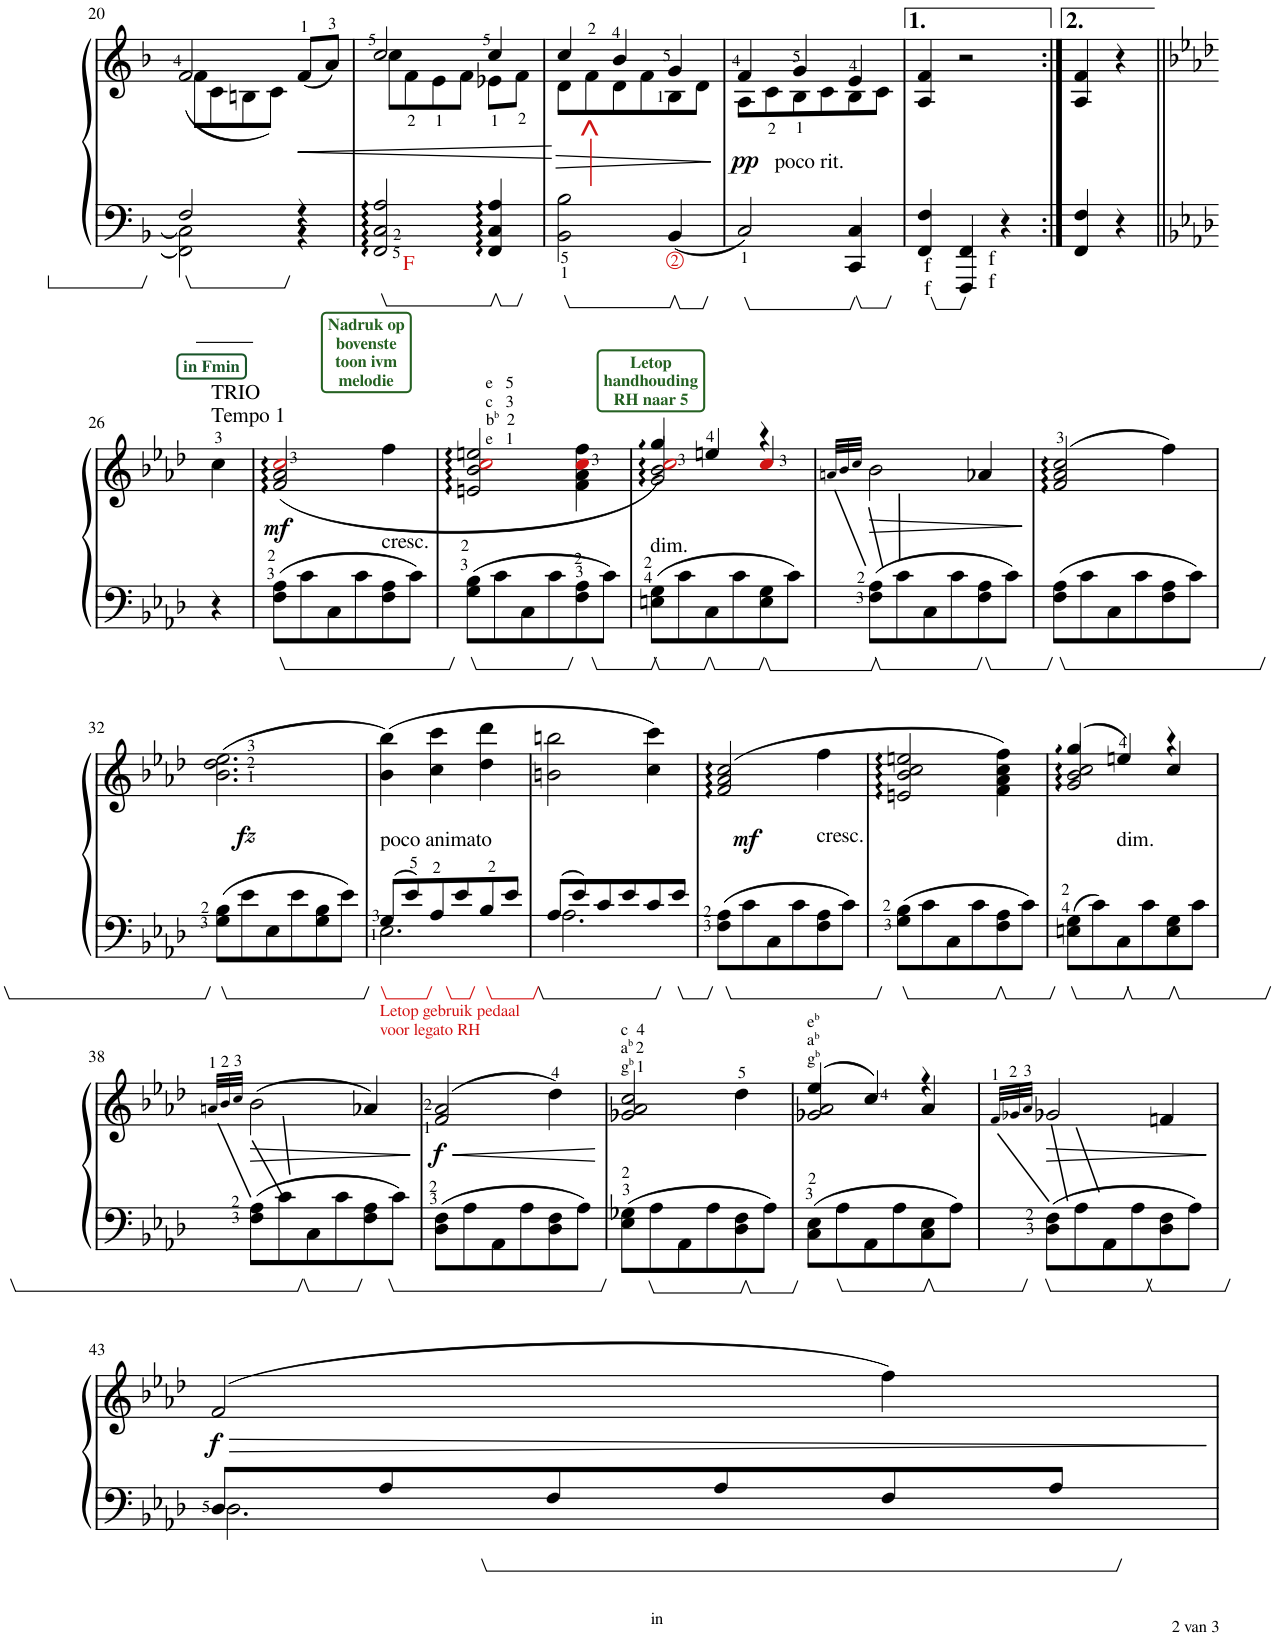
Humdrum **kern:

**kern	**kern	**dynam
*part1	*part1	*part1
*staff2	*staff1	*staff1/2
*I"Piano	*	*
*I'Pno.	*	*
!!LO:PB:g=z
*clefF4	*clefG2	*
*k[b-]	*k[b-]	*
*M3/4	*M3/4	*
=20	=20	=20
*^	*^	*
2F/	2FF\] 2C\]	8f\L	(2f/	.
.	.	8c\	.	.
.	.	8Bn\	.	.
.	.	(8c\J	.	.
4r	4r	(8f/L	4ryy	.
.	.	8a/J)	.	.
*v	*v	*	*	*
=21	=21	=21	=21
!LO:TX:b:color=#D11414:t=F	!	!	!
2FF/ 2C/ 2A/	8cc\L	2cc/	.
.	8f\	.	.
.	8e\	.	.
.	8f\J	.	.
4FF/ 4C/ 4A/	8e-X\L	4cc/	.
.	8f\J	.	.
=22	=22	=22	=22
!LO:TX:a:color=#CE1414:t=^	!	!	!
2BB-\ 2B-\	8d\L	4cc/	.
.	8f>\	.	.
.	8d\	4b-/	.
.	8f\	.	.
4BB-/	8B-\	4g/	.
.	8d\J	.	.
=23	=23	=23	=23
!LO:TX:a:t=poco rit.	!	!	!
!	!	!	!LO:DY:a=2
2C/)	8A\L	4f/	pp
.	8c\	.	.
.	8B-\	4g/	.
.	8c\	.	.
4CC/ 4C/	8B-\	4e/	.
.	8c\J	.	.
*	*v	*v	*
=24	=24	=24
4FF/ 4F/	4A/ 4f/	.
!LO:TX:b:t=f	!	!
!LO:TX:b:t=f	!	!
4FFF/ 4FF/	2r	.
4r	.	.
=25:|!	=25:|!	=25:|!
4FF/ 4F/	4A/ 4f/	.
!LO:TX:b:t=f	!	!
!LO:TX:b:t=f	!	!
4r	4r	.
!!LO:LB:g=z
=26||	=26||	=26||
*k[b-e-a-d-]	*k[b-e-a-d-]	*
!	!LO:TX:a:t=TRIO	!
!	!LO:TX:a:t=Tempo 1	!
!	!LO:TX:a:B:color=#195529:t=in Fmin	!
4r	4cc\	.
=27	=27	=27
!	!	!LO:DY:b
8F\ 8A-\L	(2f/ 2a-/ 2cci/	mf
8c\	.	.
8C\	.	.
8c\	.	.
!	!LO:TX:b:t=cresc.	!
8F\ 8A-\	4ff\	.
8c\J	.	.
=28	=28	=28
!	!LO:TX:a:t=e   5	!
!	!LO:TX:a:t=c   3	!
!	!LO:TX:a:t=b	!
!	!LO:TX:a:t=b	!
!	!LO:TX:a:t=2	!
!	!LO:TX:a:t=e   1	!
!	!LO:TX:a:B:color=#256122:t=Nadruk op	!
!	!LO:TX:a:t=bovenste	!
!	!LO:TX:a:t=toon ivm	!
!	!LO:TX:a:t=melodie	!
8G\ 8B-\L	2en/ 2b-/ 2cci/ 2een/	.
8c\	.	.
8C\	.	.
8c\	.	.
8F\ 8A-\	4f\ 4a-\ 4cci\ 4ff\	.
8c\J	.	.
=29	=29	=29
*	*^	*
!	!LO:TX:a:B:color=#256122:t=Letop	!	!
!	!LO:TX:a:t=handhouding	!	!
!	!LO:TX:a:t=RH naar 5	!	!
!LO:TX:a:t=dim.	!	!	!
8En\ 8G\L	2g/ 2b-/ 2cci/	4gg/)	.
8c\	.	.	.
8C\	.	4een/	.
8c\	.	.	.
8E\ 8G\	4r	4cci/	.
8c\J	.	.	.
*	*v	*v	*
=30	=30	=30
.	32qan/LLL	.
.	32qb-/	.
.	32qcc/JJJ	.
!	!	!LO:HP:b
8F\ 8A-\L	2b-\	>
8c\	.	.
8C\	.	.
8c\	.	.
8F\ 8A-\	4a-X/	.
8c\J	.	.
.	.	]
=31	=31	=31
8F\ 8A-\L	(2f/ 2a-/ 2cc/	.
8c\	.	.
8C\	.	.
8c\	.	.
8F\ 8A-\	4ff\)	.
8c\J	.	.
!!LO:LB:g=z
=32	=32	=32
*	*^	*
8G\ 8B-\L	(2.b-\ 2.dd-\ 2.ee-\	8ryy	.
!	!	!	!LO:DY:b
8e-\	.	2ryy	fz
8E-\	.	.	.
8e-\	.	.	.
8G\ 8B-\	.	.	.
8e-\J	.	8ryy	.
=33	=33	=33	=33
*^	*	*	*
!	!	!LO:TX:b:t=poco animato	!	!
!LO:TX:b:color=#D31414:t=Letop gebruik pedaal	!	!	!	!
!LO:TX:b:t=voor legato RH	!	!	!	!
*	*	*v	*v	*
8G/L	2.E-\	(4b-\ 4bb-\)	.
8e-/	.	.	.
8A-/	.	4cc\ 4ccc\	.
8e-/	.	.	.
8B-/	.	4dd-\ 4ddd-\	.
8e-/J	.	.	.
=34	=34	=34	=34
8A-/L	2.A-\	2bn\ 2bbn\	.
8e-/	.	.	.
8c/	.	.	.
8e-/	.	.	.
8c/	.	4cc\ 4ccc\)	.
8e-/J	.	.	.
*v	*v	*	*
=35	=35	=35
*	*^	*
8F\ 8A-\L	(2f/ 2a-/ 2cc/	8ryy	.
!	!	!	!LO:DY:b
8c\	.	2ryy	mf
8C\	.	.	.
8c\	.	.	.
!	!LO:TX:b:t=cresc.	!	!
8F\ 8A-\	4ff\	.	.
8c\J	.	8ryy	.
*	*v	*v	*
=36	=36	=36
8G\ 8B-\L	2en/ 2b-/ 2cc/ 2een/	.
8c\	.	.
8C\	.	.
8c\	.	.
8F\ 8A-\	4f\ 4a-\ 4cc\ 4ff\)	.
8c\J	.	.
=37	=37	=37
*	*^	*
8En\ 8G\L	2g/ 2b-/ 2cc/	(>4gg/	.
8c\	.	.	.
!	!	!LO:TX:b:t=dim.	!
8C\	.	4een/)	.
8c\	.	.	.
8E\ 8G\	4r	4cc/	.
8c\J	.	.	.
*	*v	*v	*
!!LO:LB:g=z
=38	=38	=38
.	32qan/LLL	.
.	32qb-/	.
.	32qcc/JJJ	.
8F\ 8A-\L	(2b-\	.
8c\	.	.
8C\	.	.
8c\	.	.
8F\ 8A-\	4a-X/)	.
8c\J	.	.
=39	=39	=39
!	!	!LO:HP:b
!	!	!LO:DY:n=1:b
8D-\ 8F\L	(2f/ 2a-/	< f
8A-\	.	.
8AA-\	.	.
8A-\	.	.
8D-\ 8F\	4dd-\)	.
8A-\J	.	.
.	.	[
=40	=40	=40
!	!LO:TX:a:t=c  4	!
!	!LO:TX:a:t=a	!
!	!LO:TX:a:t=b	!
!	!LO:TX:a:t=2	!
!	!LO:TX:a:t=g	!
!	!LO:TX:a:t=b	!
!	!LO:TX:a:t=1	!
8E-\ 8G-X\L	2g-X/ 2a-/ 2cc/	.
8A-\	.	.
8AA-\	.	.
8A-\	.	.
8D-\ 8F\	4dd-\	.
8A-\J	.	.
=41	=41	=41
*	*^	*
!	!LO:TX:a:t=e	!	!
!	!LO:TX:a:t=b	!	!
!	!LO:TX:a:t=a	!	!
!	!LO:TX:a:t=b	!	!
!	!LO:TX:a:t=g	!	!
!	!LO:TX:a:t=b	!	!
8C\ 8E-\L	2g-X/ 2a-/	(>4ee-/	.
8A-\	.	.	.
8AA-\	.	4cc/)	.
8A-\	.	.	.
8C\ 8E-\	4r	4a-/	.
8A-\J	.	.	.
*	*v	*v	*
=42	=42	=42
.	32qf/LLL	.
.	32qg-X/	.
.	32qa-/JJJ	.
8D-\ 8F\L	2g-X/	.
8A-\	.	.
8AA-\	.	.
8A-\	.	.
8D-\ 8F\	4fn/	.
8A-\J	.	.
!!LO:LB:g=z
=43	=43	=43
*^	*	*
!	!	!	!LO:HP:b
!	!	!	!LO:DY:n=1:b
8D-/L	2.D-\	(2f/	> f
8A-/	.	.	.
8F/	.	.	.
8A-/	.	.	.
8F/	.	4ff\)	.
8A-/J	.	.	.
*v	*v	*	*
.	.	]
=	=	=
*-	*-	*-
